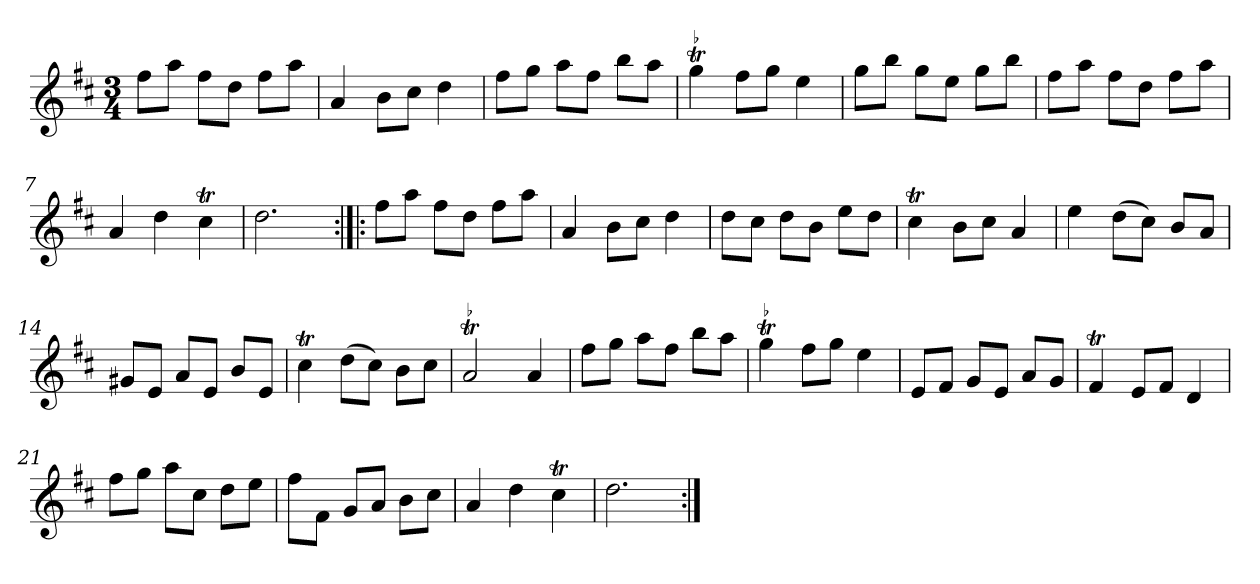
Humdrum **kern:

**kern
*part1
*staff1
*clefG2
*k[f#c#]
*D:
*M3/4
*MM132
=1
8ff#\L
8aa\J
8ff#\L
8dd\J
8ff#\L
8aa\J
=2
4a
8b\L
8cc#\J
4dd
=3
8ff#\L
8gg\J
8aa\L
8ff#\J
8bb\L
8aa\J
=4
!LO:TR:acc=-
4ggt
8ff#\L
8gg\J
4ee
=5
8gg\L
8bb\J
8gg\L
8ee\J
8gg\L
8bb\J
=6
8ff#\L
8aa\J
8ff#\L
8dd\J
8ff#\L
8aa\J
=7
4a
4dd
4cc#t
=8
2.dd
=9:|!|:
8ff#\L
8aa\J
8ff#\L
8dd\J
8ff#\L
8aa\J
=10
4a
8b\L
8cc#\J
4dd
=11
8dd\L
8cc#\J
8dd\L
8b\J
8ee\L
8dd\J
=12
4cc#t
8b\L
8cc#\J
4a
=13
4ee
(8dd\L
8cc#\J)
8b/L
8a/J
=14
8g#X/L
8e/J
8a/L
8e/J
8b/L
8e/J
=15
4cc#t
(8dd\L
8cc#\J)
8b\L
8cc#\J
=16
!LO:TR:acc=-
2at
4a
=17
8ff#\L
8gg\J
8aa\L
8ff#\J
8bb\L
8aa\J
=18
!LO:TR:acc=-
4ggt
8ff#\L
8gg\J
4ee
=19
8e/L
8f#/J
8g/L
8e/J
8a/L
8g/J
=20
4f#t
8e/L
8f#/J
4d
=21
8ff#\L
8gg\J
8aa\L
8cc#\J
8dd\L
8ee\J
=22
8ff#\L
8f#\J
8g/L
8a/J
8b\L
8cc#\J
=23
4a
4dd
4cc#t
=24
2.dd
=:|!
*-
